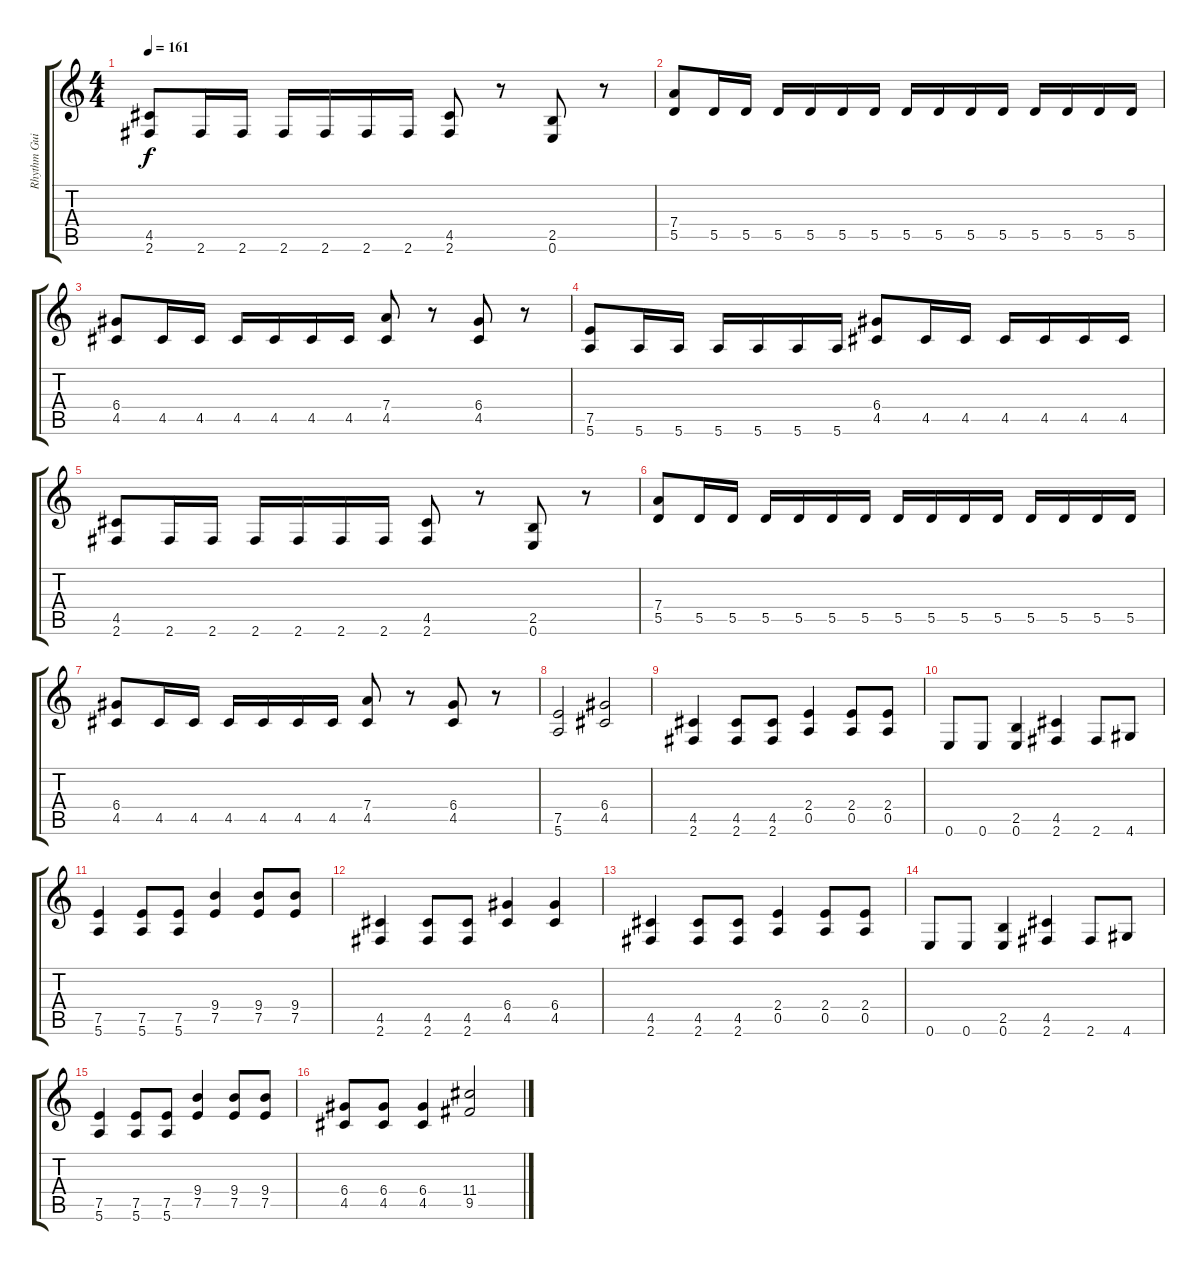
\track ("Rhythm Guitar" "Rhythm Gui") {instrument distortionguitar}
\staff {score tabs}
\tuning (E4 B3 G3 D3 A2 E2) {hide}
\ts (4 4)
\tempo 161
\clef g2
\ks c
(4.5 2.6).8{dy f} 2.6.16 2.6.16 2.6.16 2.6.16 2.6.16 2.6.16 (4.5 2.6).8 r.8 (2.5 0.6).8 r.8 |
(7.4 5.5).8 5.5.16 5.5.16 5.5.16 5.5.16 5.5.16 5.5.16 5.5.16 5.5.16 5.5.16 5.5.16 5.5.16 5.5.16 5.5.16 5.5.16 |
(6.4 4.5).8 4.5.16 4.5.16 4.5.16 4.5.16 4.5.16 4.5.16 (7.4 4.5).8 r.8 (6.4 4.5).8 r.8 |
(7.5 5.6).8 5.6.16 5.6.16 5.6.16 5.6.16 5.6.16 5.6.16 (6.4 4.5).8 4.5.16 4.5.16 4.5.16 4.5.16 4.5.16 4.5.16 |
(4.5 2.6).8 2.6.16 2.6.16 2.6.16 2.6.16 2.6.16 2.6.16 (4.5 2.6).8 r.8 (2.5 0.6).8 r.8 |
(7.4 5.5).8 5.5.16 5.5.16 5.5.16 5.5.16 5.5.16 5.5.16 5.5.16 5.5.16 5.5.16 5.5.16 5.5.16 5.5.16 5.5.16 5.5.16 |
(6.4 4.5).8 4.5.16 4.5.16 4.5.16 4.5.16 4.5.16 4.5.16 (7.4 4.5).8 r.8 (6.4 4.5).8 r.8 |
(7.5 5.6).2 (6.4 4.5).2 |
(4.5 2.6).4 (4.5 2.6).8 (4.5 2.6).8 (2.4 0.5).4 (2.4 0.5).8 (2.4 0.5).8 |
0.6.8 0.6.8 (2.5 0.6).4 (4.5 2.6).4 2.6.8 4.6.8 |
(7.5 5.6).4 (7.5 5.6).8 (7.5 5.6).8 (9.4 7.5).4 (9.4 7.5).8 (9.4 7.5).8 |
(4.5 2.6).4 (4.5 2.6).8 (4.5 2.6).8 (6.4 4.5).4 (6.4 4.5).4 |
(4.5 2.6).4 (4.5 2.6).8 (4.5 2.6).8 (2.4 0.5).4 (2.4 0.5).8 (2.4 0.5).8 |
0.6.8 0.6.8 (2.5 0.6).4 (4.5 2.6).4 2.6.8 4.6.8 |
(7.5 5.6).4 (7.5 5.6).8 (7.5 5.6).8 (9.4 7.5).4 (9.4 7.5).8 (9.4 7.5).8 |
(6.4 4.5).8 (6.4 4.5).8 (6.4 4.5).4 (11.4 9.5).2
